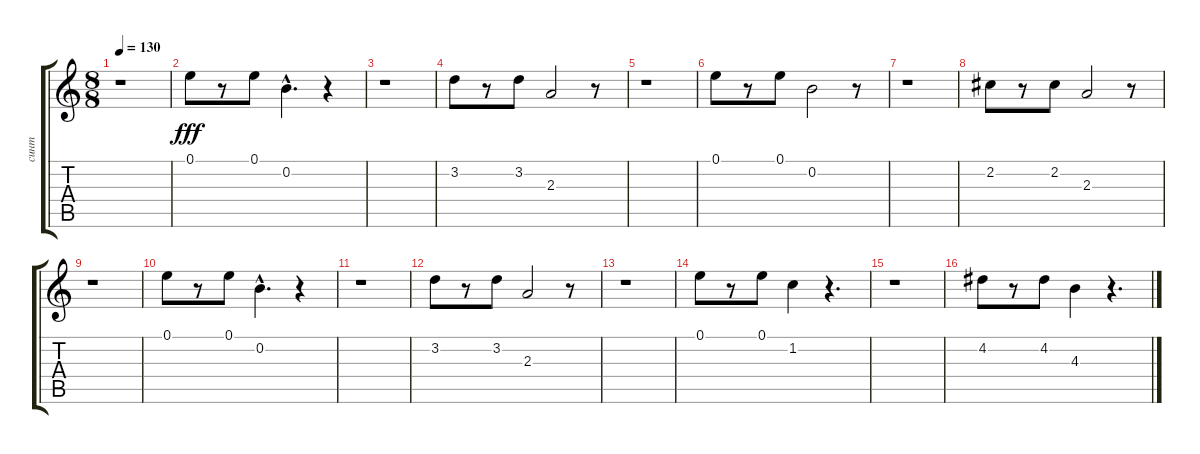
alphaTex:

\track ("синт" "синт") {instrument electricbassfinger}
\staff {score tabs}
\tuning (E4 B3 G3 D3 A2 E2) {hide}
\ts (8 8)
\tempo 130
\clef g2
\ks c
r.1{dy fff} |
0.1.8{balance 0} r.8 0.1.8{balance 0} 0.2{hac}.4{d balance 15} r.4 |
r.1 |
3.2.8{balance 0} r.8 3.2.8 2.3.2{balance 16} r.8 |
r.1 |
0.1.8{balance 0} r.8 0.1.8 0.2.2{balance 11} r.8 |
r.1 |
2.2.8{balance 0} r.8 2.2.8 2.3.2 r.8 |
r.1 |
0.1.8{balance 0} r.8 0.1.8 0.2{hac}.4{d balance 15} r.4 |
r.1 |
3.2.8{balance 0} r.8 3.2.8 2.3.2{balance 15} r.8 |
r.1 |
0.1.8{balance 0} r.8 0.1.8 1.2.4{balance 15} r.4{d} |
r.1 |
4.2.8{balance 0} r.8 4.2.8 4.3.4{balance 15} r.4{d}
